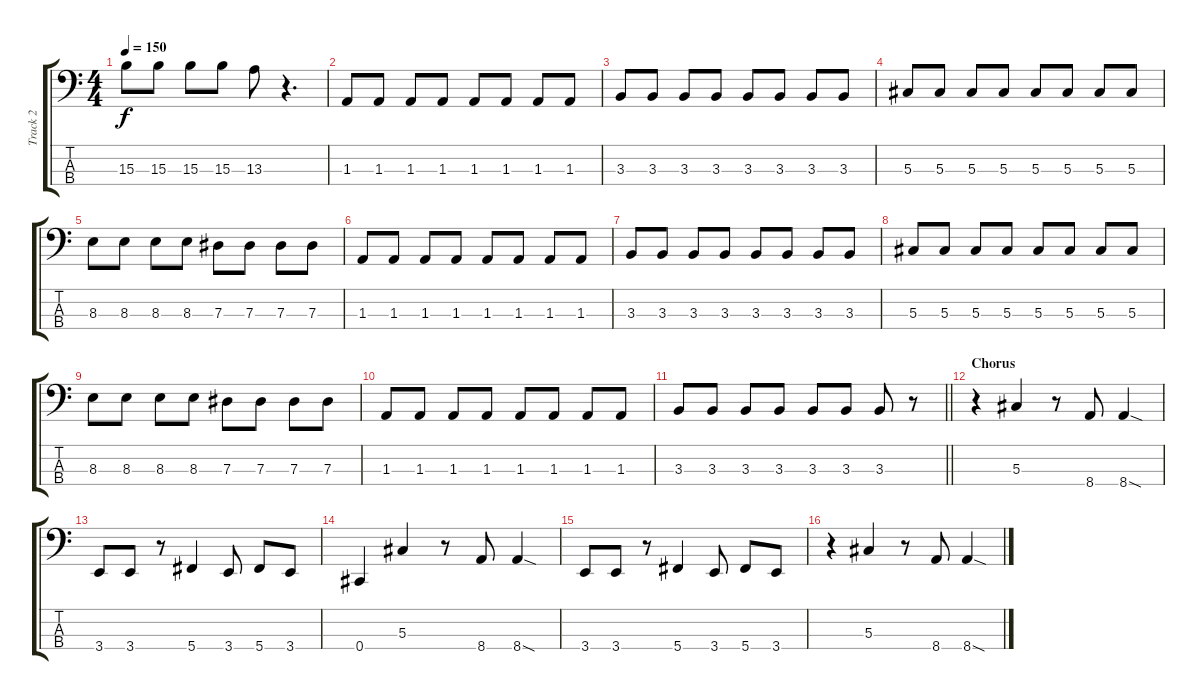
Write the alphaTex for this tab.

\track ("Track 2" "Track 2") {instrument electricbasspick}
\staff {score tabs}
\tuning (Gb2 Db2 Ab1 Db1) {hide}
\ts (4 4)
\tempo 150
\clef f4
\ks c
15.3.8{dy f} 15.3.8 15.3.8 15.3.8 13.3.8 r.4{d} |
1.3.8 1.3.8 1.3.8 1.3.8 1.3.8 1.3.8 1.3.8 1.3.8 |
3.3.8 3.3.8 3.3.8 3.3.8 3.3.8 3.3.8 3.3.8 3.3.8 |
5.3.8 5.3.8 5.3.8 5.3.8 5.3.8 5.3.8 5.3.8 5.3.8 |
8.3.8 8.3.8 8.3.8 8.3.8 7.3.8 7.3.8 7.3.8 7.3.8 |
1.3.8 1.3.8 1.3.8 1.3.8 1.3.8 1.3.8 1.3.8 1.3.8 |
3.3.8 3.3.8 3.3.8 3.3.8 3.3.8 3.3.8 3.3.8 3.3.8 |
5.3.8 5.3.8 5.3.8 5.3.8 5.3.8 5.3.8 5.3.8 5.3.8 |
8.3.8 8.3.8 8.3.8 8.3.8 7.3.8 7.3.8 7.3.8 7.3.8 |
1.3.8 1.3.8 1.3.8 1.3.8 1.3.8 1.3.8 1.3.8 1.3.8 |
\barLineRight lightlight
3.3.8 3.3.8 3.3.8 3.3.8 3.3.8 3.3.8 3.3.8 r.8 |
\section ("" "Chorus")
r.4 5.3.4 r.8 8.4.8 8.4{sod}.4 |
3.4.8 3.4.8 r.8 5.4.4 3.4.8 5.4.8 3.4.8 |
0.4.4 5.3.4 r.8 8.4.8 8.4{sod}.4 |
3.4.8 3.4.8 r.8 5.4.4 3.4.8 5.4.8 3.4.8 |
r.4 5.3.4 r.8 8.4.8 8.4{sod}.4
